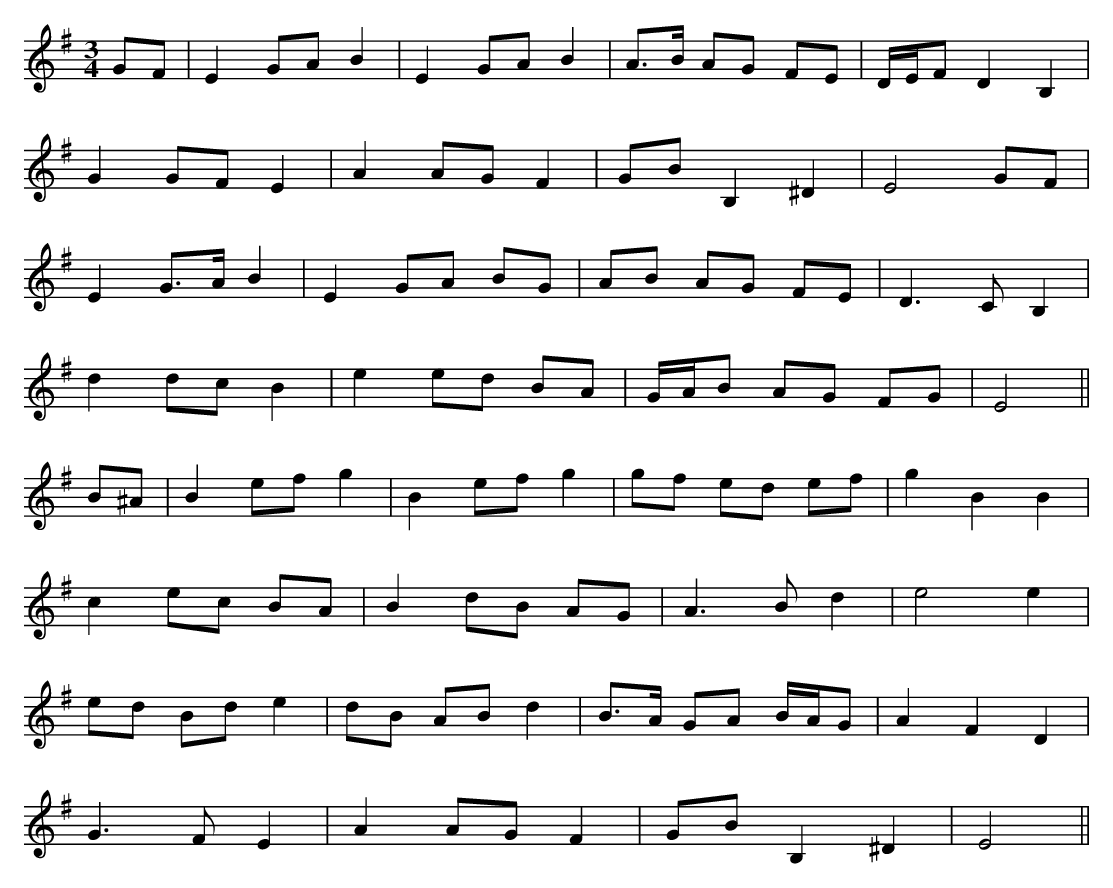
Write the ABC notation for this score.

X:1
M:3/4
K:Emin
GF | E2 GA B2 | E2 GA B2 | A>B AG FE | D/E/F D2 B,2 |
G2 GF E2 | A2 AG F2 | GB B,2 ^D2 | E4 GF |
E2 G>A B2 | E2 GA BG | AB AG FE | D3 C B,2 |
d2 dc B2 | e2 ed BA | G/A/B AG FG | E4 ||
B^A | B2 ef g2 | B2 ef g2 | gf ed ef | g2 B2 B2 |
c2 ec BA | B2 dB AG | A3 B d2 | e4 e2 |
ed Bd e2 | dB AB d2 | B>A GA B/A/G | A2 F2 D2 |
G3 F E2 | A2 AG F2 | GB B,2 ^D2 | E4 ||
